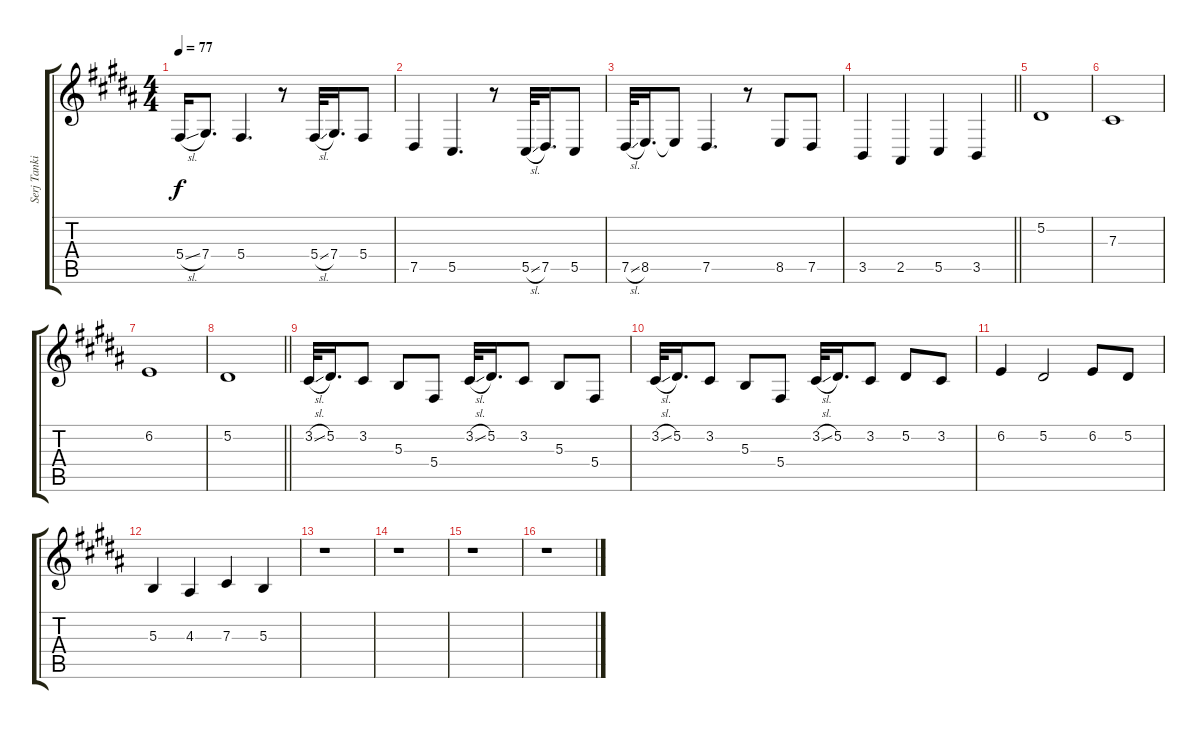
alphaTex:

\track ("Serj Tankian" "Serj Tanki") {instrument tenorsax}
\staff {score tabs}
\tuning (Eb4 Bb3 Gb3 Db3 Ab2 Eb2) {hide}
\ts (4 4)
\tempo 77
\clef g2
\ks g#minor
5.4{sl}.16{dy f} 7.4.8{d} 5.4.4{d} r.8 5.4{sl}.32 7.4.16{d} 5.4.8 |
7.5.4 5.5.4{d} r.8 5.5{sl}.32 7.5.16{d} 5.5.8 |
7.5{sl}.32 8.5.16{d} 8.5{t}.8 7.5.4{d} r.8 8.5.8 7.5.8 |
\barLineRight lightlight
3.5.4 2.5.4 5.5.4 3.5.4 |
5.2.1 |
7.3.1 |
6.2.1 |
\barLineRight lightlight
5.2.1 |
3.2{sl}.32 5.2.16{d} 3.2.8 5.3.8 5.4.8 3.2{sl}.32 5.2.16{d} 3.2.8 5.3.8 5.4.8 |
3.2{sl}.32 5.2.16{d} 3.2.8 5.3.8 5.4.8 3.2{sl}.32 5.2.16{d} 3.2.8 5.2.8 3.2.8 |
6.2.4 5.2.2 6.2.8 5.2.8 |
5.3.4 4.3.4 7.3.4 5.3.4 |
r.1 |
r.1 |
r.1 |
r.1
